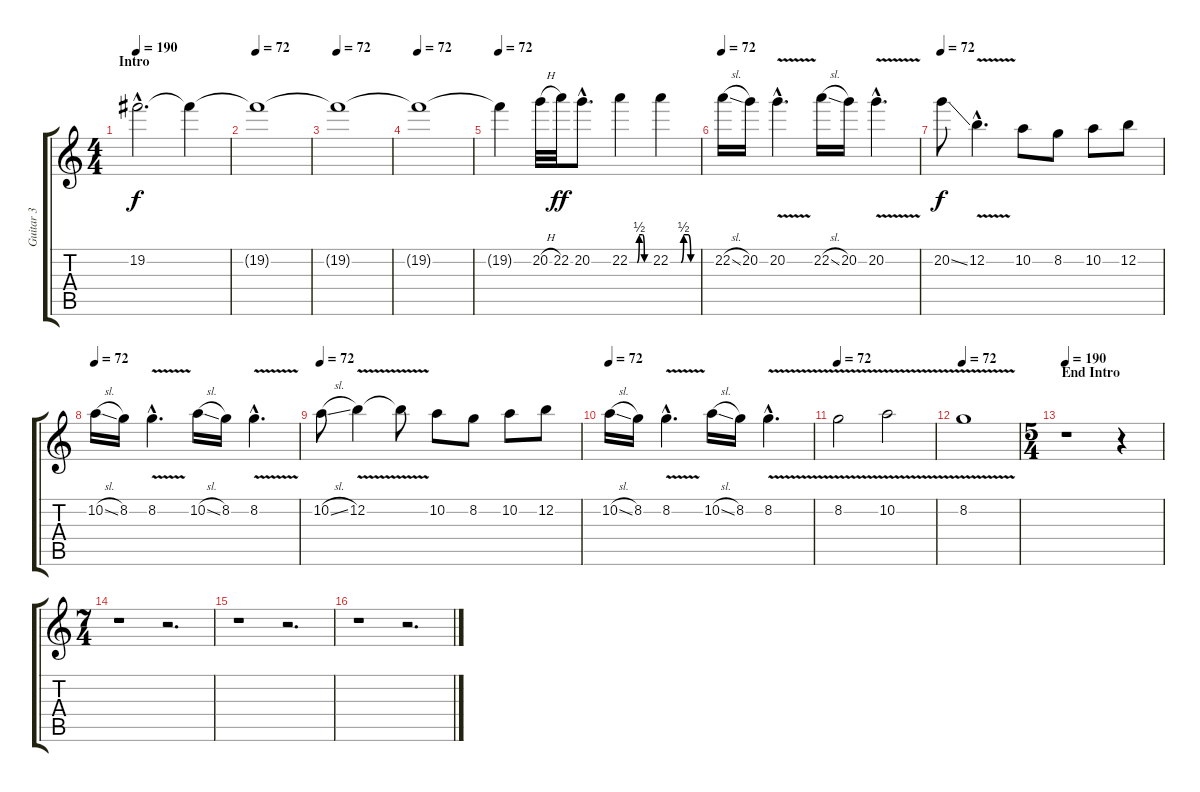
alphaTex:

\track ("Guitar 3" "Guitar 3") {instrument overdrivenguitar}
\staff {score tabs}
\tuning (E4 B3 G3 D3 A2 E2) {hide}
\ts (4 4)
\section ("" "Intro")
\tempo 190
\tempo 72
\tempo 71
\tempo 190
\clef g2
\ks c
19.2{hac}.2{d dy f volume 1 instrument overdrivenguitar} 19.2{t}.4{volume 2} |
\tempo 72
19.2{t}.1{volume 6} |
\tempo 72
19.2{t}.1{volume 8} |
\tempo 72
19.2{t}.1 |
\tempo 72
19.2{t}.4{volume 10} 20.2{h}.32 22.2.32{dy ff} 20.2{hac}.8{d} 22.2{be (custom 0 0 23 0 30 2 40 2 46 0 60 0)}.4 22.2{be (custom 0 0 24 0 30 2 40 2 46 0 60 0)}.4 |
\tempo 72
22.2{sl}.16 20.2.16 20.2{v hac}.4{d} 22.2{sl}.16 20.2.16 20.2{v hac}.4{d} |
\tempo 72
20.2{ss}.8{dy f volume 12} 12.2{v hac}.4{d} 10.2.8 8.2.8 10.2.8 12.2.8 |
\tempo 72
10.2{sl}.16 8.2.16 8.2{v hac}.4{d} 10.2{sl}.16 8.2.16 8.2{v hac}.4{d} |
\tempo 72
10.2{sl}.8{volume 14} 12.2{v}.4 12.2{t}.8 10.2.8 8.2.8 10.2.8 12.2.8 |
\tempo 72
10.2{sl}.16 8.2.16 8.2{v hac}.4{d} 10.2{sl}.16 8.2.16 8.2{v hac}.4{d} |
\tempo 72
8.2{v}.2{volume 16} 10.2{v}.2 |
\tempo 72
8.2{v}.1 |
\ts (5 4)
\section ("" "End Intro")
\tempo 190
r.1 r.4 |
\ts (7 4)
r.1 r.2{d} |
r.1 r.2{d} |
r.1 r.2{d}
